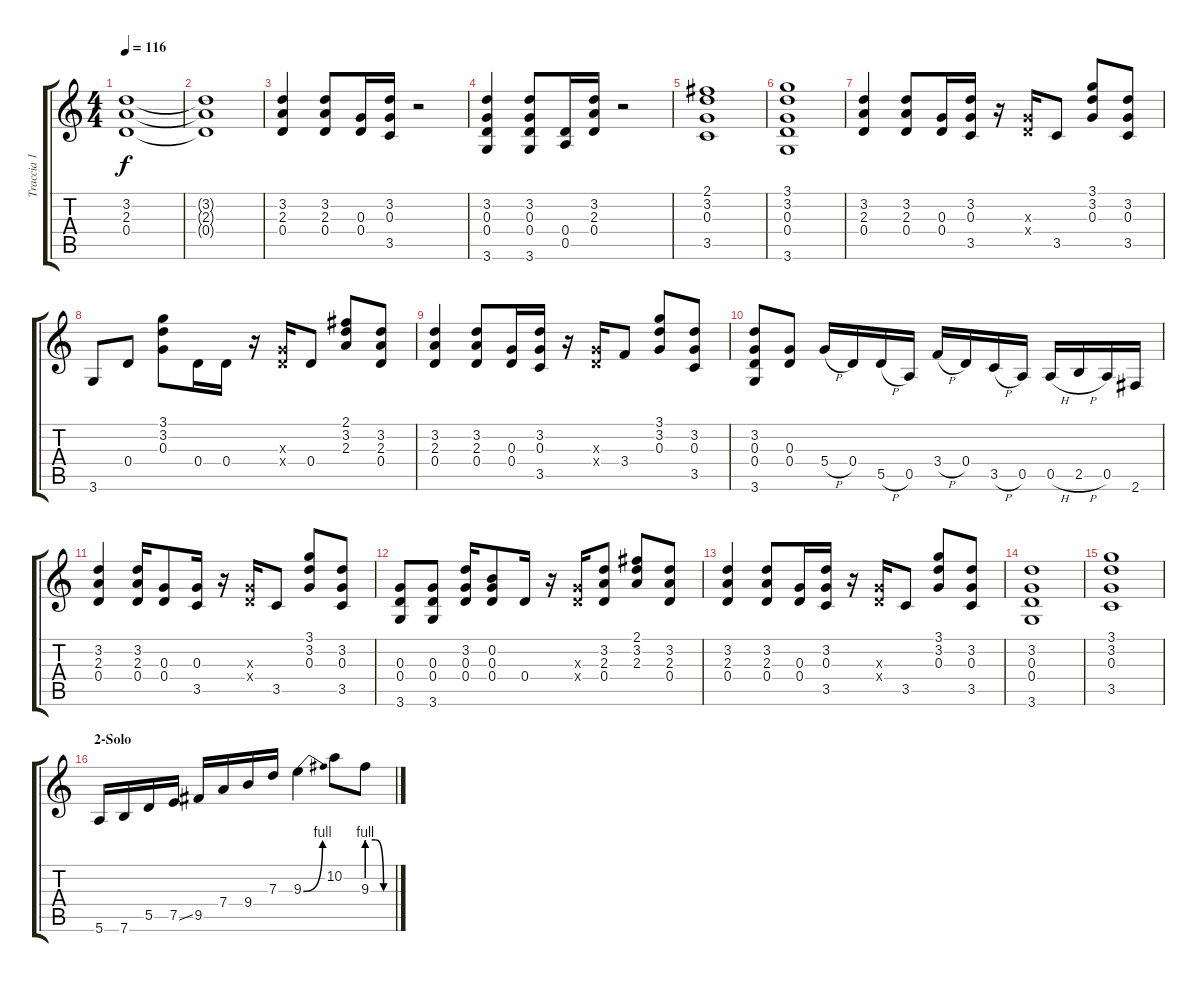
\track ("Traccia 1" "Traccia 1") {instrument overdrivenguitar}
\staff {score tabs}
\tuning (E4 B3 G3 D3 A2 E2) {hide}
\ts (4 4)
\tempo 116
\clef g2
\ks c
(3.2 2.3 0.4).1{dy f} |
(3.2{t} 2.3{t} 0.4{t}).1 |
(3.2 2.3 0.4).4 (3.2 2.3 0.4).8 (0.3 0.4).16 (3.2 0.3 3.5).16 r.2 |
(3.2 0.3 0.4 3.6).4 (3.2 0.3 0.4 3.6).8 (0.4 0.5).16 (3.2 2.3 0.4).16 r.2 |
(2.1 3.2 0.3 3.5).1 |
(3.1 3.2 0.3 0.4 3.6).1 |
(3.2 2.3 0.4).4 (3.2 2.3 0.4).8 (0.3 0.4).16 (3.2 0.3 3.5).16 r.16 (0.3{x} 0.4{x}).16 3.5.8 (3.1 3.2 0.3).8 (3.2 0.3 3.5).8 |
3.6.8 0.4.8 (3.1 3.2 0.3).8 0.4.16 0.4.16 r.16 (0.3{x} 0.4{x}).16 0.4.8 (2.1 3.2 2.3).8 (3.2 2.3 0.4).8 |
(3.2 2.3 0.4).4 (3.2 2.3 0.4).8 (0.3 0.4).16 (3.2 0.3 3.5).16 r.16 (0.3{x} 0.4{x}).16 3.4.8 (3.1 3.2 0.3).8 (3.2 0.3 3.5).8 |
(3.2 0.3 0.4 3.6).8 (0.3 0.4).8 5.4{h}.16 0.4.16 5.5{h}.16 0.5.16 3.4{h}.16 0.4.16 3.5{h}.16 0.5.16 0.5{h}.16 2.5{h}.16 0.5.16 2.6.16 |
(3.2 2.3 0.4).4 (3.2 2.3 0.4).16 (0.3 0.4).8 (0.3 3.5).16 r.16 (0.3{x} 0.4{x}).16 3.5.8 (3.1 3.2 0.3).8 (3.2 0.3 3.5).8 |
(0.3 0.4 3.6).8 (0.3 0.4 3.6).8 (3.2 0.3 0.4).16 (0.2 0.3 0.4).8 0.4.16 r.16 (0.3{x} 0.4{x}).16 (3.2 2.3 0.4).8 (2.1 3.2 2.3).8 (3.2 2.3 0.4).8 |
(3.2 2.3 0.4).4 (3.2 2.3 0.4).8 (0.3 0.4).16 (3.2 0.3 3.5).16 r.16 (0.3{x} 0.4{x}).16 3.5.8 (3.1 3.2 0.3).8 (3.2 0.3 3.5).8 |
(3.2 0.3 0.4 3.6).1 |
(3.1 3.2 0.3 3.5).1 |
\section ("" "2-Solo")
5.6.16{volume 16} 7.6.16 5.5.16 7.5{ss}.16 9.5.16 7.4.16 9.4.16 7.3.16 9.3{be (bend 0 0 60 4)}.4 10.2.8 9.3{be (custom 0 4 20 4 40 0 60 0)}.8
